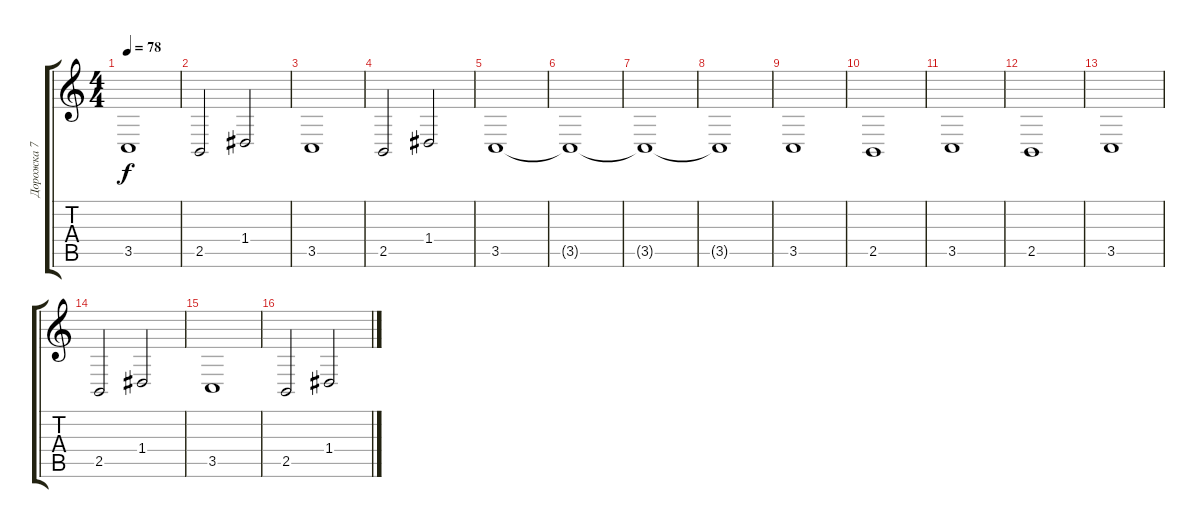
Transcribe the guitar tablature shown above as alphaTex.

\track ("Дорожка 7" "Дорожка 7") {instrument synthstrings1}
\staff {score tabs}
\tuning (E4 B3 G3 D3 A2 E2) {hide}
\ts (4 4)
\tempo 78
\clef g2
\ks c
3.5.1{dy f} |
2.5.2 1.4.2 |
3.5.1 |
2.5.2 1.4.2 |
3.5.1 |
3.5{t}.1 |
3.5{t}.1 |
3.5{t}.1 |
3.5.1 |
2.5.1 |
3.5.1 |
2.5.1 |
3.5.1 |
2.5.2 1.4.2 |
3.5.1 |
2.5.2 1.4.2
